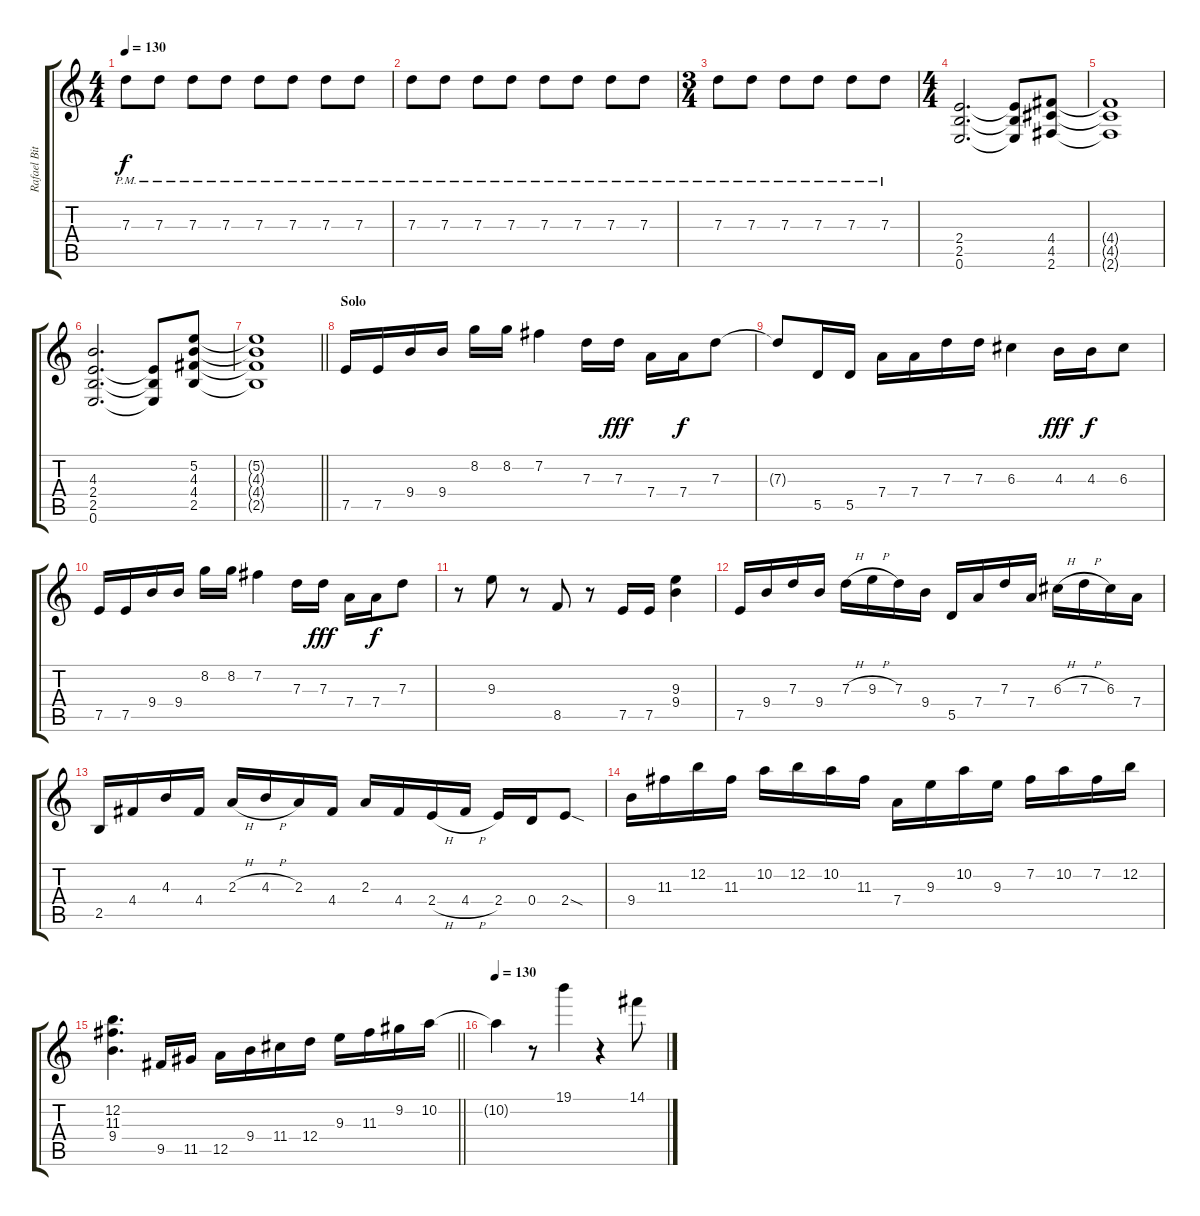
\track ("Rafael Bittencourt" "Rafael Bit") {instrument distortionguitar}
\staff {score tabs}
\tuning (E4 B3 G3 D3 A2 E2) {hide}
\ts (4 4)
\tempo 130
\clef g2
\ks c
7.3{pm}.8{dy f} 7.3{pm}.8 7.3{pm}.8 7.3{pm}.8 7.3{pm}.8 7.3{pm}.8 7.3{pm}.8 7.3{pm}.8 |
7.3{pm}.8 7.3{pm}.8 7.3{pm}.8 7.3{pm}.8 7.3{pm}.8 7.3{pm}.8 7.3{pm}.8 7.3{pm}.8 |
\ts (3 4)
7.3{pm}.8 7.3{pm}.8 7.3{pm}.8 7.3{pm}.8 7.3{pm}.8 7.3{pm}.8 |
\ts (4 4)
(2.4 2.5 0.6).2{d} (2.4{t} 2.5{t} 0.6{t}).8 (4.4 4.5 2.6).8 |
(4.4{t} 4.5{t} 2.6{t}).1 |
(4.3 2.4 2.5 0.6).2{d} (2.4{t} 2.5{t} 0.6{t}).8 (5.2 4.3 4.4 2.5).8 |
\barLineRight lightlight
(5.2{t} 4.3{t} 4.4{t} 2.5{t}).1 |
\section ("" "Solo")
7.5.16{volume 16 instrument overdrivenguitar} 7.5.16 9.4.16 9.4.16 8.2.16 8.2.16 7.2.4 7.3.16 7.3.16{dy fff} 7.4.16 7.4.16{dy f} 7.3.8 |
7.3{t}.8 5.5.16 5.5.16 7.4.16 7.4.16 7.3.16 7.3.16 6.3.4 4.3.16{dy fff} 4.3.16{dy f} 6.3.8 |
7.5.16 7.5.16 9.4.16 9.4.16 8.2.16 8.2.16 7.2.4 7.3.16 7.3.16{dy fff} 7.4.16 7.4.16{dy f} 7.3.8 |
r.8 9.3.8 r.8 8.5.8 r.8 7.5.16 7.5.16 (9.3 9.4).4 |
7.5.16{instrument distortionguitar} 9.4.16 7.3.16 9.4.16 7.3{h}.16 9.3{h}.16 7.3.16 9.4.16 5.5.16 7.4.16 7.3.16 7.4.16 6.3{h}.16 7.3{h}.16 6.3.16 7.4.16 |
2.5.16 4.4.16 4.3.16 4.4.16 2.3{h}.16 4.3{h}.16 2.3.16 4.4.16 2.3.16 4.4.16 2.4{h}.16 4.4{h}.16 2.4.16 0.4.16 2.4{sod}.8 |
9.4.16 11.3.16 12.2.16 11.3.16 10.2.16 12.2.16 10.2.16 11.3.16 7.4.16 9.3.16 10.2.16 9.3.16 7.2.16 10.2.16 7.2.16 12.2.16 |
\barLineRight lightlight
(12.2 11.3 9.4).4{d} 9.5.16 11.5.16 12.5.16 9.4.16 11.4.16 12.4.16 9.3.16 11.3.16 9.2.16 10.2.16 |
\tempo 130
10.2{t}.4 r.8 19.1.4 r.4 14.1.8
